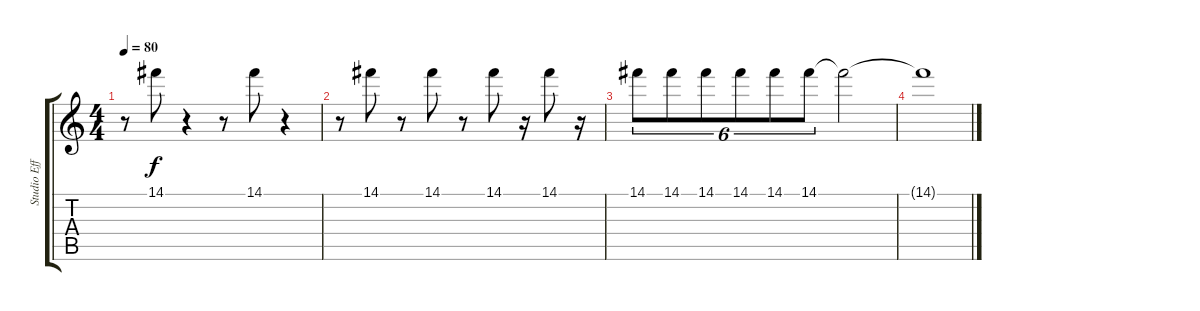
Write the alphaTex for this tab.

\track ("Studio Effects - Keyboards" "Studio Eff") {instrument distortionguitar}
\staff {score tabs}
\tuning (E4 B3 G3 D3 A2 E2) {hide}
\ts (4 4)
\tempo 80
\clef g2
\ks c
r.8{dy f} 14.1.8 r.4 r.8 14.1.8 r.4 |
r.8 14.1.8 r.8 14.1.8 r.8 14.1.8 r.16 14.1.8 r.16 |
14.1.8{tu (6 4)} 14.1.8{tu (6 4)} 14.1.8{tu (6 4)} 14.1.8{tu (6 4)} 14.1.8{tu (6 4)} 14.1.8{tu (6 4)} 14.1{t}.2 |
14.1{t}.1
